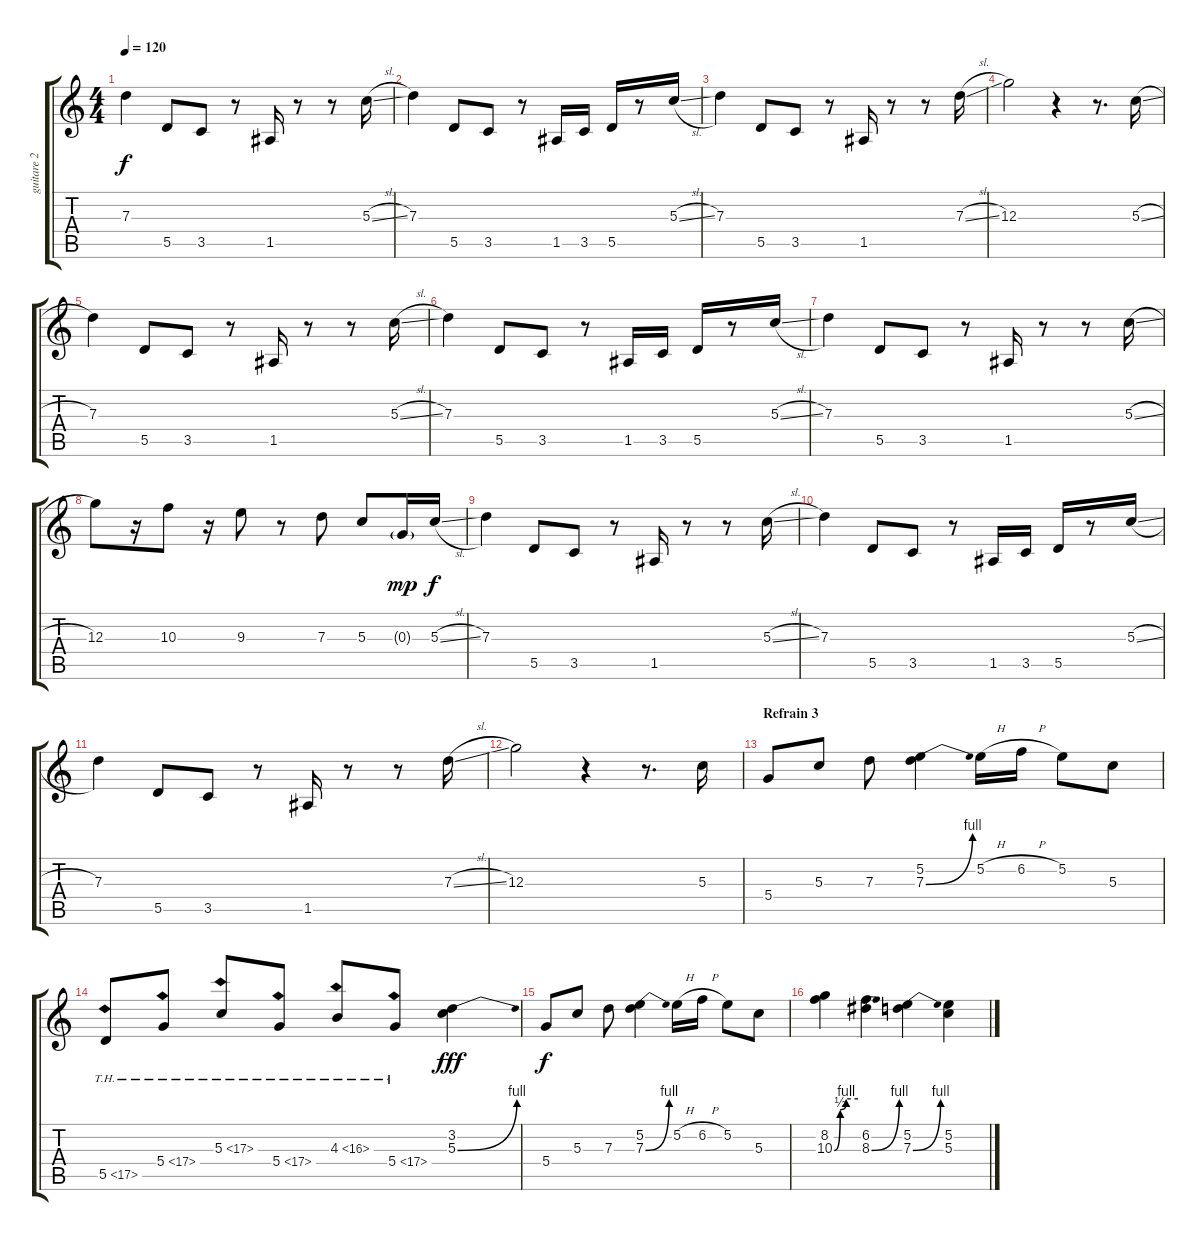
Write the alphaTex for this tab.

\track ("guitare 2" "guitare 2") {instrument distortionguitar}
\staff {score tabs}
\tuning (E4 B3 G3 D3 A2 E2) {hide}
\ts (4 4)
\tempo 120
\clef g2
\ks c
7.3.4{dy f} 5.5.8 3.5.8 r.8 1.5.16 r.8 r.8 5.3{sl}.16 |
7.3.4 5.5.8 3.5.8 r.8 1.5.16 3.5.16 5.5.16 r.8 5.3{sl}.16 |
7.3.4 5.5.8 3.5.8 r.8 1.5.16 r.8 r.8 7.3{sl}.16 |
12.3.2 r.4 r.8{d} 5.3{sl}.16 |
7.3.4 5.5.8 3.5.8 r.8 1.5.16 r.8 r.8 5.3{sl}.16 |
7.3.4 5.5.8 3.5.8 r.8 1.5.16 3.5.16 5.5.16 r.8 5.3{sl}.16 |
7.3.4 5.5.8 3.5.8 r.8 1.5.16 r.8 r.8 5.3{sl}.16 |
12.3.8 r.16 10.3.8 r.16 9.3.8 r.8 7.3.8 5.3.8 0.3{g}.16{dy mp} 5.3{sl}.16{dy f} |
7.3.4 5.5.8 3.5.8 r.8 1.5.16 r.8 r.8 5.3{sl}.16 |
7.3.4 5.5.8 3.5.8 r.8 1.5.16 3.5.16 5.5.16 r.8 5.3{sl}.16 |
7.3.4 5.5.8 3.5.8 r.8 1.5.16 r.8 r.8 7.3{sl}.16 |
12.3.2 r.4 r.8{d} 5.3.16 |
\section ("" "Refrain 3")
5.4.8 5.3.8 7.3.8 (5.2 7.3{be (bend 0 0 60 4)}).4 5.2{h}.16 6.2{h}.16 5.2.8 5.3.8 |
5.5{th 12}.8 5.4{th 12}.8 5.3{th 12}.8 5.4{th 12}.8 4.3{th 12}.8 5.4{th 12}.8 (3.2 5.3{be (bend 0 0 60 4)}).4{dy fff} |
5.4.8{dy f} 5.3.8 7.3.8 (5.2 7.3{be (bend 0 0 60 4)}).4 5.2{h}.16 6.2{h}.16 5.2.8 5.3.8 |
(8.2 10.3{be (custom 0 0 15 2 30 4 60 4)}).4 (6.2 8.3{be (bend 0 0 60 4)}).4 (5.2 7.3{be (bend 0 0 60 4)}).4 (5.2 5.3).4
